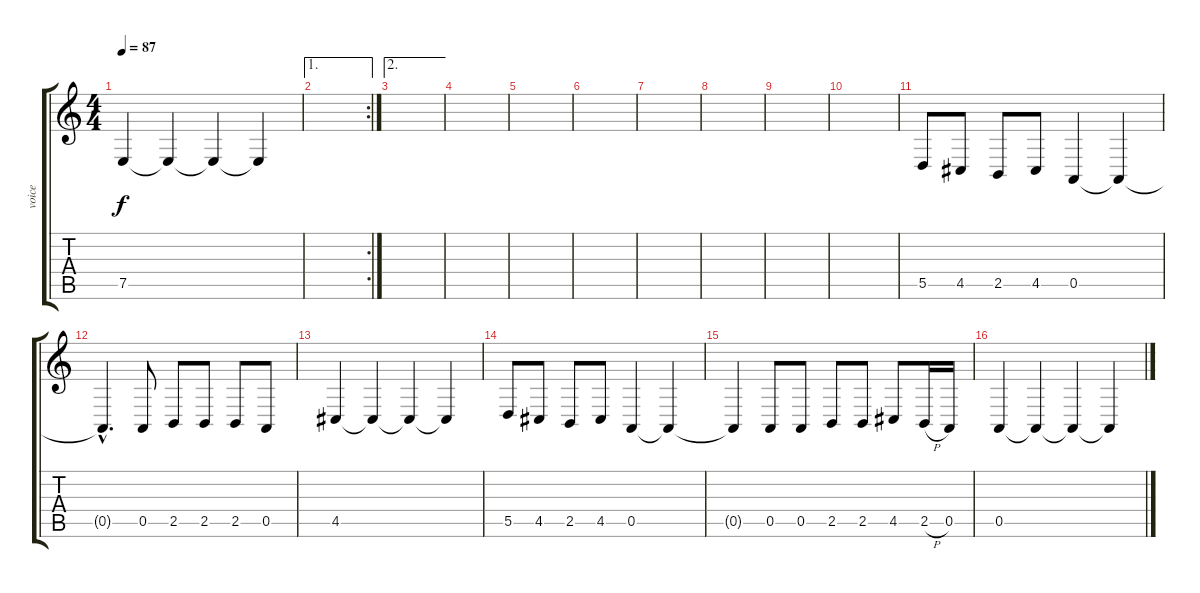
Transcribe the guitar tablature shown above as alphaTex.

\track ("voice" "voice") {instrument lead6voice}
\staff {score tabs}
\tuning (E4 B3 G3 D3 A2 E2) {hide}
\ts (4 4)
\tempo 87
\clef g2
\ks c
7.5.4{dy f} 7.5{t}.4 7.5{t}.4 7.5{t}.4 |
\ae 1
\rc 2
|
\ae 2
|
|
|
|
|
|
|
|
5.5.8 4.5.8 2.5.8 4.5.8 0.5.4 0.5{t}.4 |
0.5{hac t}.4{d} 0.5.8 2.5.8 2.5.8 2.5.8 0.5.8 |
4.5.4 4.5{t}.4 4.5{t}.4 4.5{t}.4 |
5.5.8 4.5.8 2.5.8 4.5.8 0.5.4 0.5{t}.4 |
0.5{t}.4 0.5.8 0.5.8 2.5.8 2.5.8 4.5.8 2.5{h}.16 0.5.16 |
0.5.4 0.5{t}.4 0.5{t}.4 0.5{t}.4
